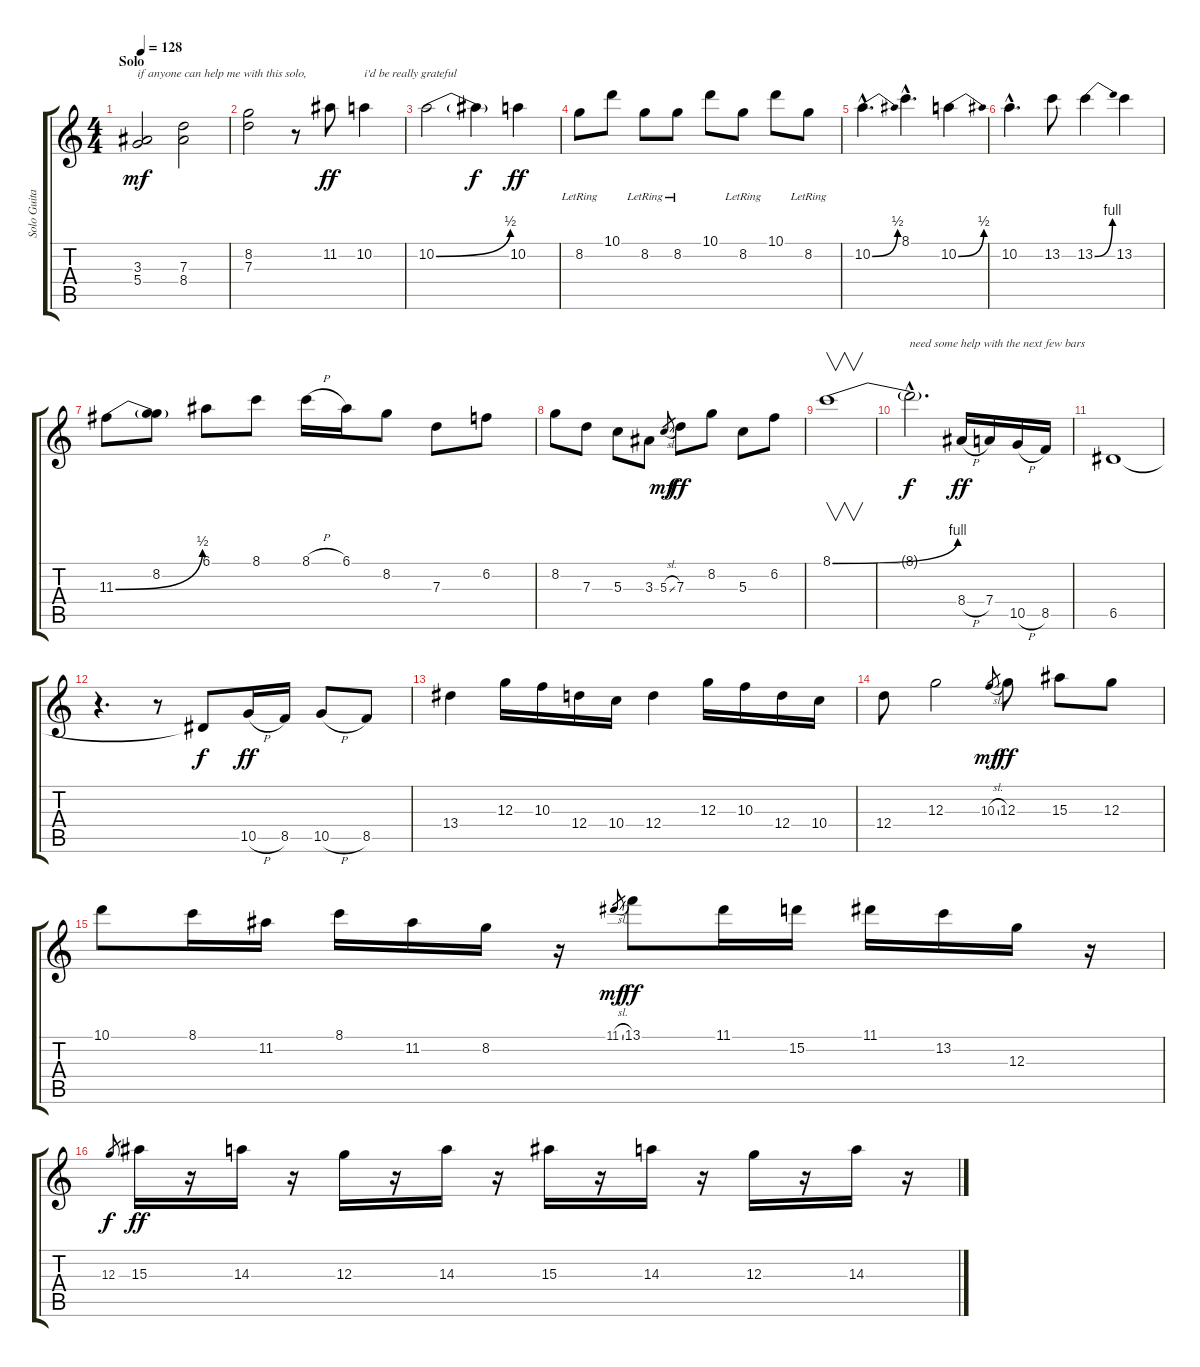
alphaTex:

\track ("Solo Guitar" "Solo Guita") {instrument overdrivenguitar}
\staff {score tabs}
\tuning (E4 B3 G3 D3 A2 E2) {hide}
\ts (4 4)
\section ("" "Solo")
\tempo 128
\clef g2
\ks c
(3.3 5.4).2{txt "if anyone can help me with this solo," dy mf} (7.3 8.4).2 |
(8.2 7.3).2 r.8 11.2.8{dy ff} 10.2.4{txt "i'd be really grateful"} |
10.2{be (bend 0 0 60 2)}.2 10.2{t}.4{dy f} 10.2.4{dy ff} |
8.2{lr}.8 10.1.8 8.2{lr}.8 8.2{lr}.8 10.1.8 8.2{lr}.8 10.1.8 8.2{lr}.8 |
10.2{be (bend 0 0 60 2) hac}.4{d} 8.1{hac}.4{d} 10.2{be (bend 0 0 60 2)}.4 |
10.2{hac}.4{d} 13.2.8 13.2{be (bend 0 0 60 4)}.4 13.2.4 |
11.3{be (bend 0 0 60 2)}.8 (8.2 11.3{t}).8 6.1.8 8.1.8 8.1{h}.16 6.1.16 8.2.8 7.3.8 6.2.8 |
8.2.8 7.3.8 5.3.8 3.3.8 5.3{sl}.8{gr dy mf} 7.3.8{dy ff} 8.2.8 5.3.8 6.2.8 |
8.1{be (bend 0 0 60 4)}.1{v} |
8.1{hac t}.2{d txt "need some help with the next few bars" dy f} 8.4{h}.16{dy ff} 7.4.16 10.5{h}.16 8.5.16 |
6.5.1 |
r.4{d} r.8 6.5{t}.8{dy f} 10.5{h}.16{dy ff} 8.5.16 10.5{h}.8 8.5.8 |
13.4.4 12.3.16 10.3.16 12.4.16 10.4.16 12.4.4 12.3.16 10.3.16 12.4.16 10.4.16 |
12.4.8 12.3.2 10.3{sl}.8{gr dy mf} 12.3.8{dy ff} 15.3.8 12.3.8 |
10.1.8 8.1.16 11.2.16 8.1.16 11.2.16 8.2.16 r.16 11.1{sl}.8{gr dy mf} 13.1.8{dy ff} 11.1.16 15.2.16 11.1.16 13.2.16 12.3.16 r.16 |
12.3.8{gr dy f} 15.3.16{dy ff} r.16 14.3.16 r.16 12.3.16 r.16 14.3.16 r.16 15.3.16 r.16 14.3.16 r.16 12.3.16 r.16 14.3.16 r.16
